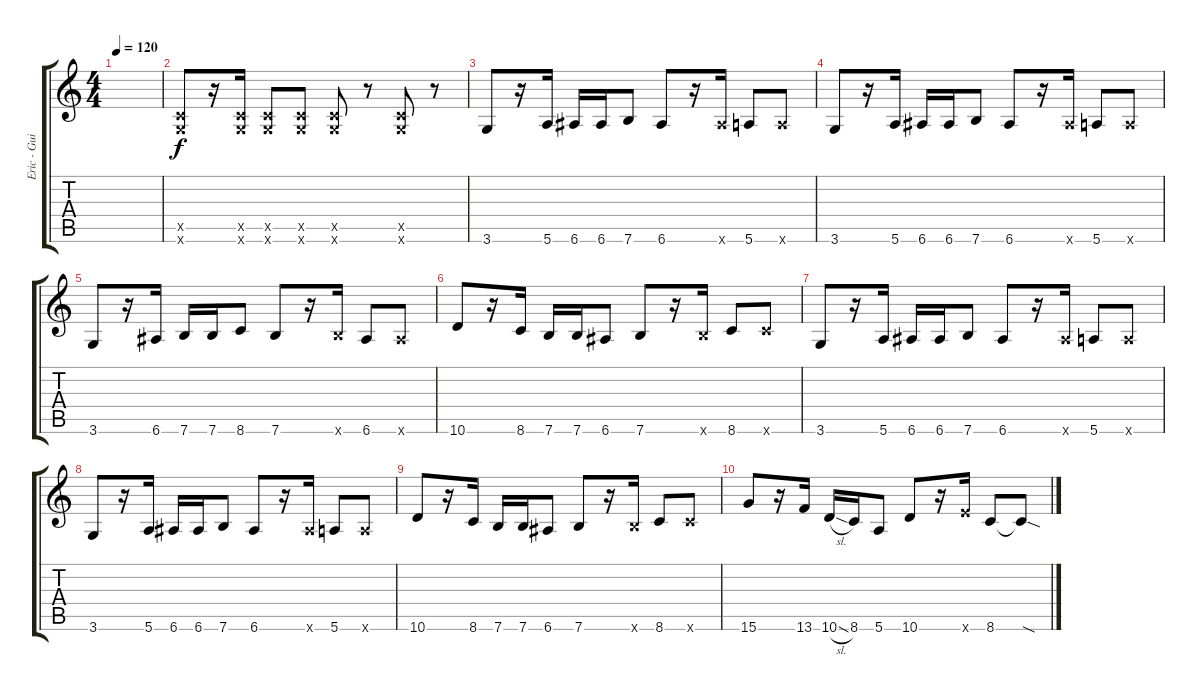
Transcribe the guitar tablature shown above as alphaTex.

\track ("Eric - Guitar 1" "Eric - Gui") {instrument distortionguitar}
\staff {score tabs}
\tuning (E4 B3 G3 D3 A2 E2) {hide}
\ts (4 4)
\tempo 120
\clef g2
\ks c
|
(3.5{x} 3.6{x}).8 r.16 (3.5{x} 3.6{x}).16 (3.5{x} 3.6{x}).8 (3.5{x} 3.6{x}).8 (3.5{x} 3.6{x}).8 r.8 (3.5{x} 3.6{x}).8 r.8 |
3.6.8 r.16 5.6.16 6.6.16 6.6.16 7.6.8 6.6.8 r.16 6.6{x}.16 5.6.8 5.6{x}.8 |
3.6.8 r.16 5.6.16 6.6.16 6.6.16 7.6.8 6.6.8 r.16 6.6{x}.16 5.6.8 5.6{x}.8 |
3.6.8 r.16 6.6.16 7.6.16 7.6.16 8.6.8 7.6.8 r.16 7.6{x}.16 6.6.8 6.6{x}.8 |
10.6.8 r.16 8.6.16 7.6.16 7.6.16 6.6.8 7.6.8 r.16 7.6{x}.16 8.6.8 8.6{x}.8 |
3.6.8 r.16 5.6.16 6.6.16 6.6.16 7.6.8 6.6.8 r.16 6.6{x}.16 5.6.8 5.6{x}.8 |
3.6.8 r.16 5.6.16 6.6.16 6.6.16 7.6.8 6.6.8 r.16 6.6{x}.16 5.6.8 5.6{x}.8 |
10.6.8 r.16 8.6.16 7.6.16 7.6.16 6.6.8 7.6.8 r.16 7.6{x}.16 8.6.8 8.6{x}.8 |
15.6.8 r.16 13.6.16 10.6{sl}.16 8.6.16 5.6.8 10.6.8 r.16 12.6{x}.16 8.6.8 8.6{sod t}.8
